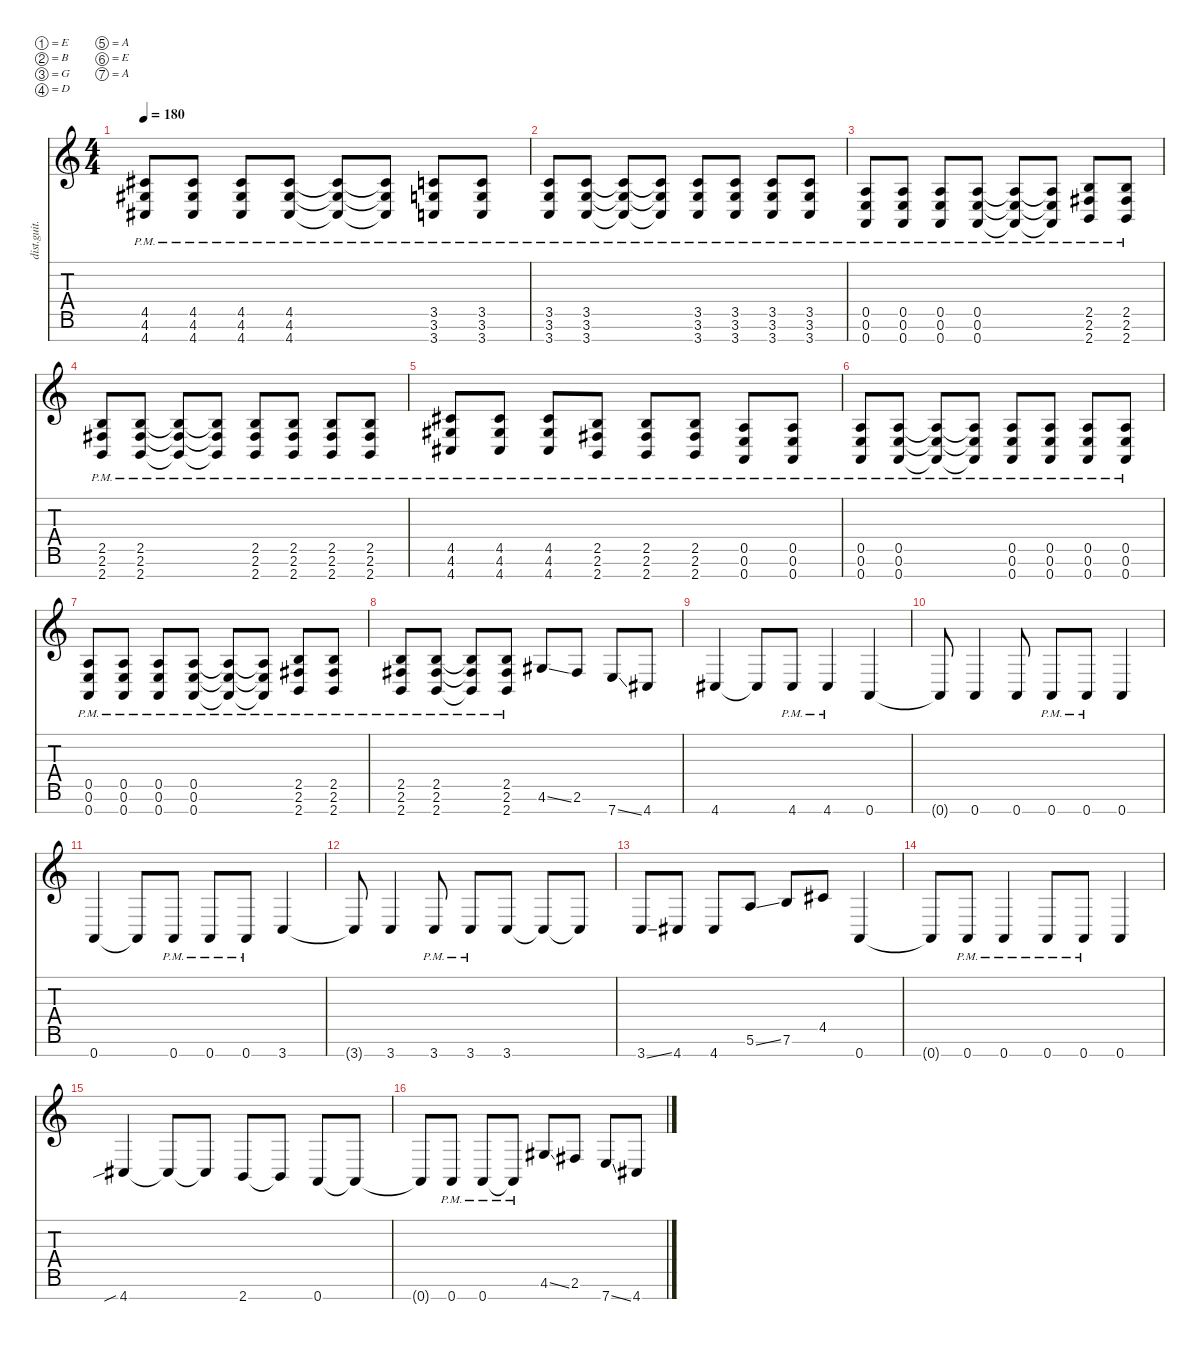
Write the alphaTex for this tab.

\defaultSystemsLayout 4
\hideDynamics
\bracketExtendMode nobrackets
\otherSystemsTrackNameOrientation horizontal
\track ("Distortion Guitar" "dist.guit.") {instrument distortionguitar}
\staff {score tabs}
\tuning (E4 B3 G3 D3 A2 E2 A1)
\ts (4 4)
\tempo 180
\clef g2
\ks c
(4.7{pm acc #} 4.5{pm acc #} 4.6{pm acc #}).8{dy mf beam Up} (4.7{pm acc #} 4.6{pm acc #} 4.5{pm acc #}).8{beam Up} (4.7{pm acc #} 4.5{pm acc #} 4.6{pm acc #}).8{beam Up} (4.7{pm acc #} 4.6{pm acc #} 4.5{pm acc #}).8{beam Up} (4.7{pm t acc #} 4.6{pm t acc #} 4.5{pm t acc #}).8{beam Up} (4.7{pm t acc #} 4.5{pm t acc #} 4.6{pm t acc #}).8{beam Up} (3.7{pm} 3.6{pm} 3.5{pm}).8{beam Up} (3.7{pm} 3.5{pm} 3.6{pm}).8{beam Up} |
(3.7{pm} 3.6{pm} 3.5{pm}).8{beam Up} (3.7{pm} 3.6{pm} 3.5{pm}).8{beam Up} (3.7{pm t} 3.6{pm t} 3.5{pm t}).8{beam Up} (3.7{pm t} 3.6{pm t} 3.5{pm t}).8{beam Up} (3.7{pm} 3.6{pm} 3.5{pm}).8{beam Up} (3.7{pm} 3.5{pm} 3.6{pm}).8{beam Up} (3.7{pm} 3.6{pm} 3.5{pm}).8{beam Up} (3.7{pm} 3.5{pm} 3.6{pm}).8{beam Up} |
(0.7{pm} 0.6{pm} 0.5{pm}).8{beam Up} (0.7{pm} 0.5{pm} 0.6{pm}).8{beam Up} (0.7{pm} 0.6{pm} 0.5{pm}).8{beam Up} (0.7{pm} 0.5{pm} 0.6{pm}).8{beam Up} (0.7{pm t} 0.5{pm t} 0.6{pm t}).8{beam Up} (0.7{pm t} 0.5{pm t} 0.6{pm t}).8{beam Up} (2.6{pm acc #} 2.5{pm} 2.7{pm}).8{beam Up} (2.7{pm} 2.6{pm acc #} 2.5{pm}).8{beam Up} |
(2.5{pm} 2.6{pm acc #} 2.7{pm}).8{beam Up} (2.7{pm} 2.6{pm acc #} 2.5{pm}).8{beam Up} (2.7{pm t} 2.6{pm t acc #} 2.5{pm t}).8{beam Up} (2.7{pm t} 2.6{pm t acc #} 2.5{pm t}).8{beam Up} (2.7{pm} 2.6{pm acc #} 2.5{pm}).8{beam Up} (2.7{pm} 2.5{pm} 2.6{pm acc #}).8{beam Up} (2.7{pm} 2.6{pm acc #} 2.5{pm}).8{beam Up} (2.7{pm} 2.5{pm} 2.6{pm acc #}).8{beam Up} |
(4.7{pm acc #} 4.6{pm acc #} 4.5{pm acc #}).8{beam Up} (4.7{pm acc #} 4.5{pm acc #} 4.6{pm acc #}).8{beam Up} (4.7{pm acc #} 4.6{pm acc #} 4.5{pm acc #}).8{beam Up} (2.7{pm} 2.5{pm} 2.6{pm acc #}).8{beam Up} (2.7{pm} 2.6{pm acc #} 2.5{pm}).8{beam Up} (2.7{pm} 2.5{pm} 2.6{pm acc #}).8{beam Up} (0.7{pm} 0.6{pm} 0.5{pm}).8{beam Up} (0.7{pm} 0.5{pm} 0.6{pm}).8{beam Up} |
(0.7{pm} 0.6{pm} 0.5{pm}).8{beam Up} (0.7{pm} 0.5{pm} 0.6{pm}).8{beam Up} (0.7{pm t} 0.5{pm t} 0.6{pm t}).8{beam Up} (0.7{pm t} 0.5{pm t} 0.6{pm t}).8{beam Up} (0.7{pm} 0.6{pm} 0.5{pm}).8{beam Up} (0.7{pm} 0.6{pm} 0.5{pm}).8{beam Up} (0.7{pm} 0.6{pm} 0.5{pm}).8{beam Up} (0.7{pm} 0.6{pm} 0.5{pm}).8{beam Up} |
(0.7{pm} 0.6{pm} 0.5{pm}).8{beam Up} (0.7{pm} 0.6{pm} 0.5{pm}).8{beam Up} (0.7{pm} 0.6{pm} 0.5{pm}).8{beam Up} (0.7{pm} 0.6{pm} 0.5{pm}).8{beam Up} (0.7{pm t} 0.6{pm t} 0.5{pm t}).8{beam Up} (0.7{pm t} 0.6{pm t} 0.5{pm t}).8{beam Up} (2.7{pm} 2.6{pm acc #} 2.5{pm}).8{beam Up} (2.5{pm} 2.6{pm acc #} 2.7{pm}).8{beam Up} |
(2.7{pm} 2.6{pm acc #} 2.5{pm}).8{beam Up} (2.5{pm} 2.6{pm acc #} 2.7{pm}).8{beam Up} (2.5{pm t} 2.6{pm t acc #} 2.7{pm t}).8{beam Up} (2.5{pm} 2.6{pm acc #} 2.7{pm}).8{beam Up} 4.6{ss acc #}.8{beam Up} 2.6{acc #}.8{beam Up} 7.7{ss}.8{beam Up} 4.7{acc #}.8{beam Up} |
4.7{acc #}.4{beam Up} 4.7{t acc #}.8{beam Up} 4.7{pm acc #}.8{beam Up} 4.7{pm acc #}.4{beam Up} 0.7.4{beam Up} |
0.7{t}.8{beam Up} 0.7.4{beam Up} 0.7.8{beam Up} 0.7{pm}.8{beam Up} 0.7{pm}.8{beam Up} 0.7.4{beam Up} |
0.7.4{beam Up} 0.7{t}.8{beam Up} 0.7{pm}.8{beam Up} 0.7{pm}.8{beam Up} 0.7{pm}.8{beam Up} 3.7.4{beam Up} |
3.7{t}.8{beam Up} 3.7.4{beam Up} 3.7{pm}.8{beam Up} 3.7{pm}.8{beam Up} 3.7.8{beam Up} 3.7{t}.8{beam Up} 3.7{t}.8{beam Up} |
3.7{ss}.8{beam Up} 4.7{acc #}.8{beam Up} 4.7{acc #}.8{beam Up} 5.6{ss}.8{beam Up} 7.6.8{beam Up} 4.5{acc #}.8{beam Up} 0.7.4{beam Up} |
0.7{t}.8{beam Up} 0.7{pm}.8{beam Up} 0.7{pm}.4{beam Up} 0.7{pm}.8{beam Up} 0.7{pm}.8{beam Up} 0.7.4{beam Up} |
4.7{sib acc #}.4{beam Up} 4.7{t acc #}.8{beam Up} 4.7{t acc #}.8{beam Up} 2.7.8{beam Up} 2.7{t}.8{beam Up} 0.7.8{beam Up} 0.7{t}.8{beam Up} |
0.7{t}.8{beam Up} 0.7{pm}.8{beam Up} 0.7{pm}.8{beam Up} 0.7{pm t}.8{beam Up} 4.6{ss acc #}.8{beam Up} 2.6{acc #}.8{beam Up} 7.7{ss}.8{beam Up} 4.7{acc #}.8{beam Up}
